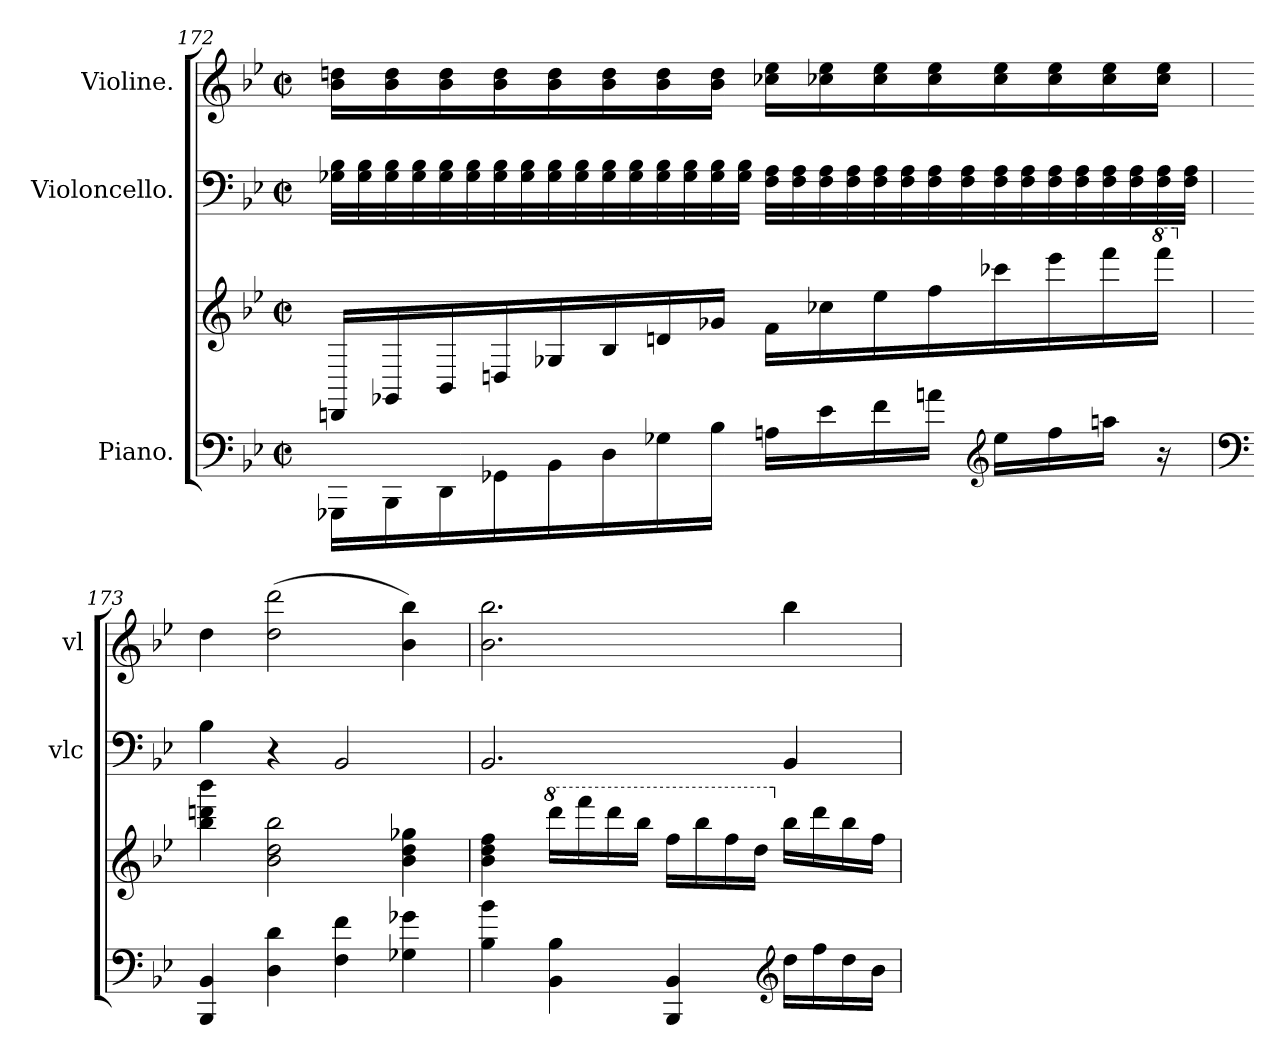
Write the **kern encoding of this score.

**kern	**kern	**kern	**kern
*part3	*part3	*part2	*part1
*staff4	*staff3	*staff2	*staff1
*I"Piano.	*	*I"Violoncello.	*I"Violine.
*	*	*I'vlc	*I'vl
*clefF4	*clefG2	*clefF4	*clefG2
*k[b-e-]	*k[b-e-]	*k[b-e-]	*k[b-e-]
*g:	*g:	*g:	*g:
*M2/2	*M2/2	*M2/2	*M2/2
*met(c|)	*met(c|)	*met(c|)	*met(c|)
=172	=172	=172	=172
16GGG-X\LL	16DDn/LL	32G-X\ 32B-\LLL	16b-\ 16ddn\LL
.	.	32G-\ 32B-\	.
16BBB-\	16GG-X/	32G-\ 32B-\	16b-\ 16dd\
.	.	32G-\ 32B-\	.
16DD\	16BB-/	32G-\ 32B-\	16b-\ 16dd\
.	.	32G-\ 32B-\	.
16GG-X\	16Dn/	32G-\ 32B-\	16b-\ 16dd\
.	.	32G-\ 32B-\	.
16BB-\	16G-X/	32G-\ 32B-\	16b-\ 16dd\
.	.	32G-\ 32B-\	.
16D\	16B-/	32G-\ 32B-\	16b-\ 16dd\
.	.	32G-\ 32B-\	.
16G-X\	16dn/	32G-\ 32B-\	16b-\ 16dd\
.	.	32G-\ 32B-\	.
16B-\JJ	16g-X/JJ	32G-\ 32B-\	16b-\ 16dd\JJ
.	.	32G-\ 32B-\JJJ	.
16An\LL	16f\LL	32F\ 32A\LLL	16cc-X\ 16ee-\LL
.	.	32F\ 32A\	.
16e-\	16cc-X\	32F\ 32A\	16cc-X\ 16ee-\
.	.	32F\ 32A\	.
16f\	16ee-\	32F\ 32A\	16cc-\ 16ee-\
.	.	32F\ 32A\	.
16an\JJ	16ff\	32F\ 32A\	16cc-\ 16ee-\
.	.	32F\ 32A\	.
*clefG2	*	*	*
16ee-\LL	16ccc-X\	32F\ 32A\	16cc-\ 16ee-\
.	.	32F\ 32A\	.
16ff\	16eee-\	32F\ 32A\	16cc-\ 16ee-\
.	.	32F\ 32A\	.
16aan\JJ	16fff\	32F\ 32A\	16cc-\ 16ee-\
.	.	32F\ 32A\	.
*	*8va	*	*
16r	16ffff\JJ	32F\ 32A\	16cc-\ 16ee-\JJ
.	.	32F\ 32A\JJJ	.
=173	=173	=173	=173
*clefF4	*	*	*
*	*X8va	*	*
4BBB-/ 4BB-/	4bb-\ 4dddn\ 4bbb-\	4B-\	4dd\
4D\ 4d\	2b-\ 2dd\ 2bb-\	4r	(2dd\ 2ddd\
4F\ 4f\	.	2BB-/	.
4G-X\ 4g-X\	4b-\ 4dd\ 4gg-X\	.	4b-\ 4bb-\)
=174	=174	=174	=174
4B-\ 4b-\	4b-\ 4dd\ 4ff\	2.BB-/	2.b-\ 2.bb-\
*	*8va	*	*
4BB-\ 4B-\	16dddd\LL	.	.
.	16ffff\	.	.
.	16dddd\	.	.
.	16bbb-\JJ	.	.
4BBB-/ 4BB-/	16fff\LL	.	.
.	16bbb-\	.	.
.	16fff\	.	.
.	16ddd\JJ	.	.
*clefG2	*	*	*
*	*X8va	*	*
16dd\LL	16bb-\LL	4BB-/	4bb-\
16ff\	16ddd\	.	.
16dd\	16bb-\	.	.
16b-\JJ	16ff\JJ	.	.
=	=	=	=
*-	*-	*-	*-
